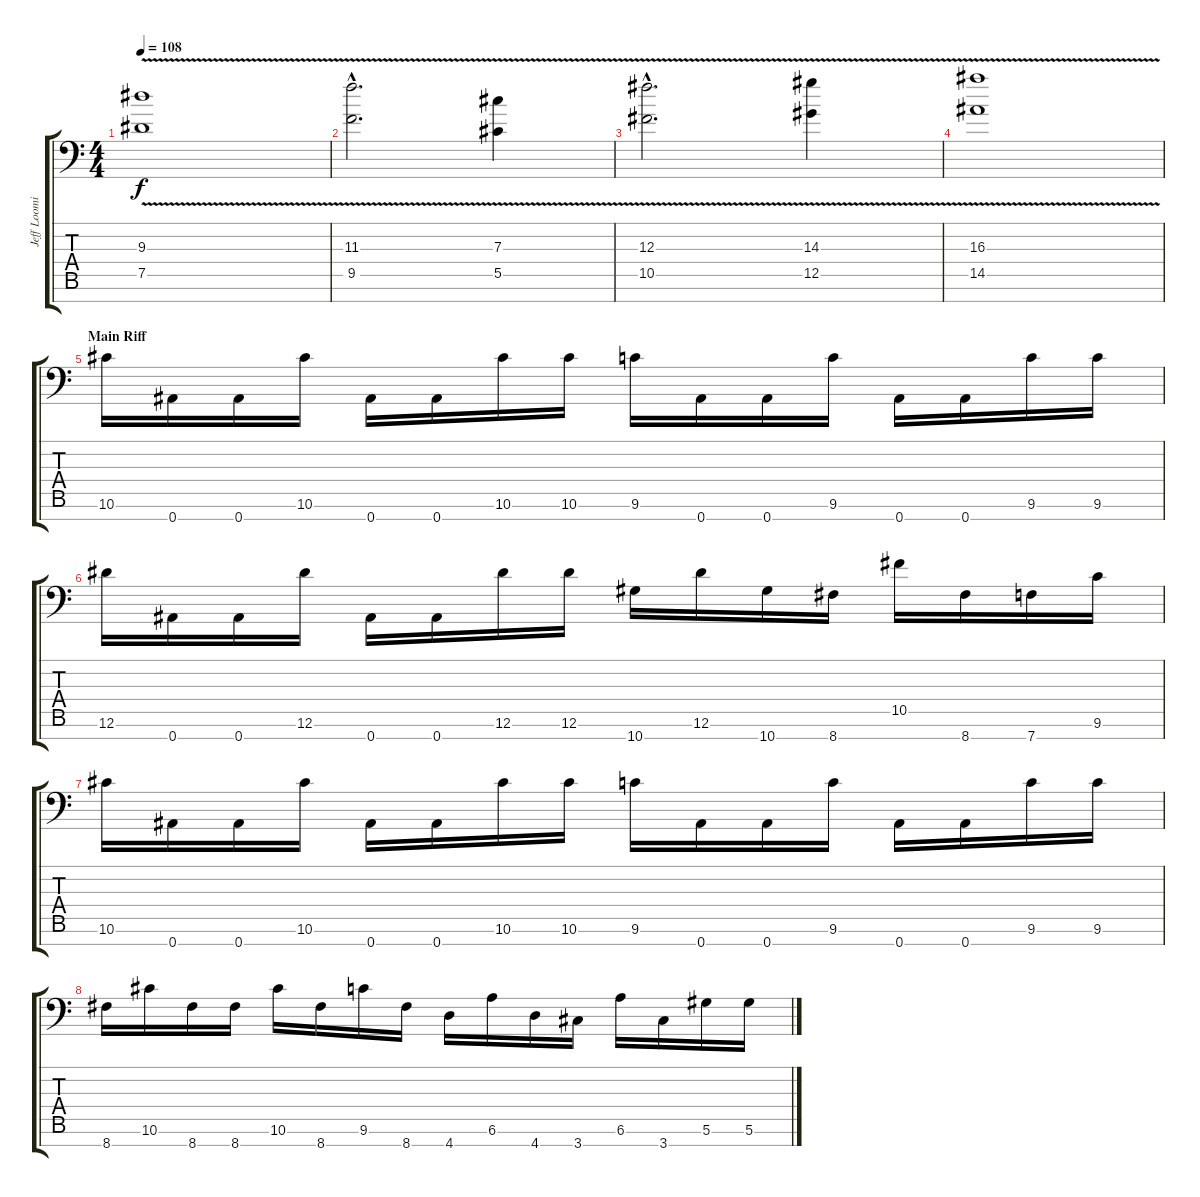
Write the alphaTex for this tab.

\track ("Jeff Loomis Lead" "Jeff Loomi") {instrument distortionguitar}
\staff {score tabs}
\tuning (Eb4 Bb3 Gb3 Db3 Ab2 Eb2 Bb1) {hide}
\ts (4 4)
\tempo 108
\clef f4
\ks c
(9.3{v} 7.5{v}).1{dy f} |
(11.3{v hac} 9.5{v hac}).2{d} (7.3{v} 5.5{v}).4 |
(12.3{v hac} 10.5{v hac}).2{d} (14.3{v} 12.5{v}).4 |
(16.3{v} 14.5{v}).1 |
\section ("" "Main Riff")
10.6.16{volume 16} 0.7.16 0.7.16 10.6.16 0.7.16 0.7.16 10.6.16 10.6.16 9.6.16 0.7.16 0.7.16 9.6.16 0.7.16 0.7.16 9.6.16 9.6.16 |
12.6.16 0.7.16 0.7.16 12.6.16 0.7.16 0.7.16 12.6.16 12.6.16 10.7.16 12.6.16 10.7.16 8.7.16 10.5.16 8.7.16 7.7.16 9.6.16 |
10.6.16 0.7.16 0.7.16 10.6.16 0.7.16 0.7.16 10.6.16 10.6.16 9.6.16 0.7.16 0.7.16 9.6.16 0.7.16 0.7.16 9.6.16 9.6.16 |
8.7.16 10.6.16 8.7.16 8.7.16 10.6.16 8.7.16 9.6.16 8.7.16 4.7.16 6.6.16 4.7.16 3.7.16 6.6.16 3.7.16 5.6.16 5.6.16
